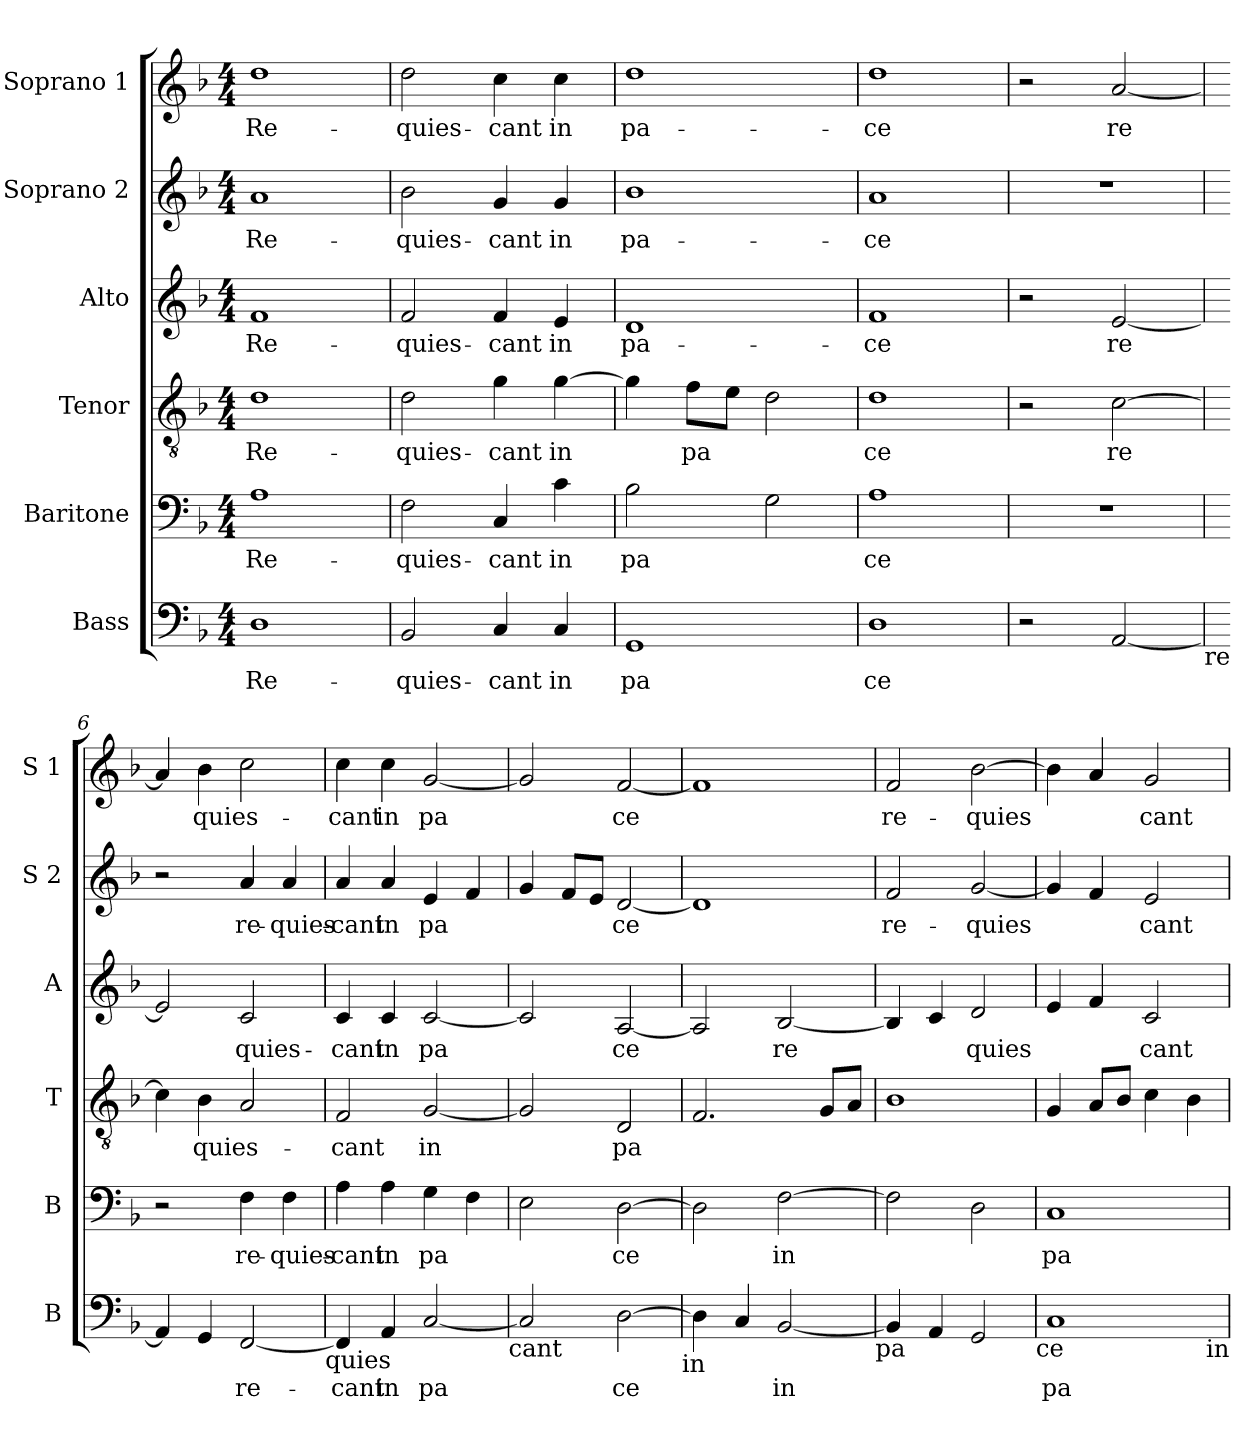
**kern	**text	**kern	**text	**kern	**text	**kern	**text	**kern	**text	**kern	**text
*part6	*part6	*part5	*part5	*part4	*part4	*part3	*part3	*part2	*part2	*part1	*part1
*staff6	*staff6	*staff5	*staff5	*staff4	*staff4	*staff3	*staff3	*staff2	*staff2	*staff1	*staff1
*I"Bass	*	*I"Baritone	*	*I"Tenor	*	*I"Alto	*	*I"Soprano 2	*	*I"Soprano 1	*
*I'B	*	*I'B	*	*I'T	*	*I'A	*	*I'S 2	*	*I'S 1	*
*clefF4	*	*clefF4	*	*clefGv2	*	*clefG2	*	*clefG2	*	*clefG2	*
*k[b-]	*	*k[b-]	*	*k[b-]	*	*k[b-]	*	*k[b-]	*	*k[b-]	*
*F:	*	*F:	*	*F:	*	*F:	*	*F:	*	*F:	*
*M4/4	*	*M4/4	*	*M4/4	*	*M4/4	*	*M4/4	*	*M4/4	*
=1	=1	=1	=1	=1	=1	=1	=1	=1	=1	=1	=1
!	!LO:LY:a	!	!LO:LY:b	!	!LO:LY:b	!	!LO:LY:b	!	!LO:LY:b	!	!LO:LY:b
1D	Re-	1A	Re-	1d	Re-	1f	Re-	1a	Re-	1dd	Re-
=2	=2	=2	=2	=2	=2	=2	=2	=2	=2	=2	=2
!	!LO:LY:a	!	!LO:LY:b	!	!LO:LY:b	!	!LO:LY:b	!	!LO:LY:b	!	!LO:LY:b
2BB-/	-quies-	2F\	-quies-	2d\	-quies-	2f/	-quies-	2b-\	-quies-	2dd\	-quies-
!	!LO:LY:a:rj	!	!LO:LY:b:rj	!	!LO:LY:b:rj	!	!LO:LY:b:rj	!	!LO:LY:b:rj	!	!LO:LY:b:rj
4C/	-cant	4C/	-cant	4g\	-cant	4f/	-cant	4g/	-cant	4cc\	-cant
!	!LO:LY:a	!	!LO:LY:b	!	!LO:LY:b	!	!LO:LY:b	!	!LO:LY:b	!	!LO:LY:b
4C/	in	4c\	in	[>4g\	in	4e/	in	4g/	in	4cc\	in
=3	=3	=3	=3	=3	=3	=3	=3	=3	=3	=3	=3
!	!LO:LY:a	!	!LO:LY:b	!	!	!	!LO:LY:b	!	!LO:LY:b	!	!LO:LY:b
1GG	pa	2B-\	pa	4g\]	.	1d	pa-	1b-	pa-	1dd	pa-
!	!	!	!	!	!LO:LY:b	!	!	!	!	!	!
.	.	.	.	8f\L	pa	.	.	.	.	.	.
.	.	.	.	8e\J	.	.	.	.	.	.	.
.	.	2G\	.	2d\	.	.	.	.	.	.	.
=4	=4	=4	=4	=4	=4	=4	=4	=4	=4	=4	=4
!	!LO:LY:a	!	!LO:LY:b	!	!LO:LY:b	!	!LO:LY:b	!	!LO:LY:b	!	!LO:LY:b
1D	ce	1A	ce	1d	ce	1f	-ce	1a	-ce	1dd	-ce
=5	=5	=5	=5	=5	=5	=5	=5	=5	=5	=5	=5
2r	.	1r	.	2r	.	2r	.	1r	.	2r	.
!	!	!	!	!	!LO:LY:b	!	!LO:LY:b	!	!	!	!LO:LY:b
[<2AA/	.	.	.	[>2c\	re	[<2e/	re	.	.	[<2a/	re
!LO:TX:b:t=re	!	!	!	!	!	!	!	!	!	!	!
=6	=6	=6	=6	=6	=6	=6	=6	=6	=6	=6	=6
4AA/]	.	2r	.	4c\]	.	2e/]	.	2r	.	4a/]	.
!	!	!	!	!	!LO:LY:b	!	!	!	!	!	!LO:LY:b
4GG/	.	.	.	4B-\	quies-	.	.	.	.	4b-\	quies-
!	!LO:LY:a	!	!LO:LY:b	!	!	!	!LO:LY:b	!	!LO:LY:b	!	!
[<2FF/	re-	4F\	re-	2A/	.	2c/	quies-	4a/	re-	2cc\	.
!	!	!	!LO:LY:b	!	!	!	!	!	!LO:LY:b	!	!
.	.	4F\	-quies-	.	.	.	.	4a/	-quies-	.	.
!LO:TX:b:t=quies	!	!	!	!	!	!	!	!	!	!	!
=7	=7	=7	=7	=7	=7	=7	=7	=7	=7	=7	=7
!	!LO:LY:a	!	!LO:LY:b	!	!LO:LY:b	!	!LO:LY:b	!	!LO:LY:b	!	!LO:LY:b
4FF/]	-cant	4A\	-cant	2F/	-cant	4c/	-cant	4a/	-cant	4cc\	-cant
!	!LO:LY:a	!	!LO:LY:b	!	!	!	!LO:LY:b	!	!LO:LY:b	!	!LO:LY:b
4AA/	in	4A\	in	.	.	4c/	in	4a/	in	4cc\	in
!	!LO:LY:a	!	!LO:LY:b	!	!LO:LY:b	!	!LO:LY:b	!	!LO:LY:b	!	!LO:LY:b
[<2C/	pa	4G\	pa	[<2G/	in	[<2c/	pa	4e/	pa	[<2g/	pa
.	.	4F\	.	.	.	.	.	4f/	.	.	.
!LO:TX:b:t=cant	!	!	!	!	!	!	!	!	!	!	!
!!LO:LB:g=z
=8	=8	=8	=8	=8	=8	=8	=8	=8	=8	=8	=8
2C/]	.	2E\	.	2G/]	.	2c/]	.	4g/	.	2g/]	.
.	.	.	.	.	.	.	.	8f/L	.	.	.
.	.	.	.	.	.	.	.	8e/J	.	.	.
!	!LO:LY:a	!	!LO:LY:b	!	!LO:LY:b	!	!LO:LY:b	!	!LO:LY:b	!	!LO:LY:b
[>2D\	ce	[>2D\	ce	2D/	pa	[<2A/	ce	[<2d/	ce	[<2f/	ce
!LO:TX:b:t=in	!	!	!	!	!	!	!	!	!	!	!
=9	=9	=9	=9	=9	=9	=9	=9	=9	=9	=9	=9
4D\]	.	2D\]	.	2.F/	.	2A/]	.	1d]	.	1f]	.
4C/	.	.	.	.	.	.	.	.	.	.	.
!	!LO:LY:a	!	!LO:LY:b	!	!	!	!LO:LY:b	!	!	!	!
[<2BB-/	in	[>2F\	in	.	.	[<2B-/	re	.	.	.	.
.	.	.	.	8G/L	.	.	.	.	.	.	.
.	.	.	.	8A/J	.	.	.	.	.	.	.
!LO:TX:b:t=pa	!	!	!	!	!	!	!	!	!	!	!
=10	=10	=10	=10	=10	=10	=10	=10	=10	=10	=10	=10
!	!	!	!	!	!	!	!	!	!LO:LY:b	!	!LO:LY:b
4BB-/]	.	2F\]	.	1B-	.	4B-/]	.	2f/	re-	2f/	re-
4AA/	.	.	.	.	.	4c/	.	.	.	.	.
!	!	!	!	!	!	!	!LO:LY:b	!	!LO:LY:b	!	!LO:LY:b
2GG/	.	2D\	.	.	.	2d/	quies	[<2g/	-quies	[>2b-\	-quies
!LO:TX:b:t=ce	!	!	!	!	!	!	!	!	!	!	!
=11	=11	=11	=11	=11	=11	=11	=11	=11	=11	=11	=11
!	!LO:LY:a	!	!LO:LY:b	!	!	!	!	!	!	!	!
1C	pa-	1C	pa-	4G/	.	4e/	.	4g/]	.	4b-\]	.
.	.	.	.	8A/L	.	4f/	.	4f/	.	4a/	.
.	.	.	.	8B-/J	.	.	.	.	.	.	.
!	!	!	!	!	!	!	!LO:LY:b	!	!LO:LY:b	!	!LO:LY:b
.	.	.	.	4c\	.	2c/	cant	2e/	cant	2g/	cant
.	.	.	.	4B-\	.	.	.	.	.	.	.
!LO:TX:b:t=in	!	!	!	!	!	!	!	!	!	!	!
=	=	=	=	=	=	=	=	=	=	=	=
*-	*-	*-	*-	*-	*-	*-	*-	*-	*-	*-	*-
